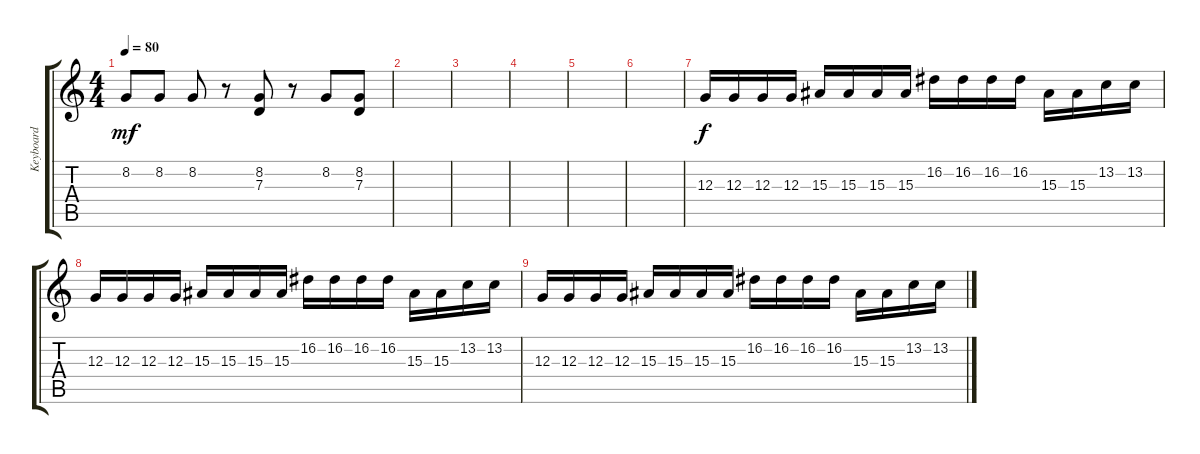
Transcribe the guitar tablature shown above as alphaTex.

\track ("Keyboard" "Keyboard") {instrument lead2sawtooth}
\staff {score tabs}
\tuning (E4 B3 G3 D3 A2 E2) {hide}
\ts (4 4)
\tempo 80
\clef g2
\ks c
8.2.8{dy mf} 8.2.8 8.2.8 r.8 (8.2 7.3).8 r.8 8.2.8 (8.2 7.3).8 |
|
|
|
|
|
12.3.16{dy f volume 9} 12.3.16 12.3.16 12.3.16 15.3.16 15.3.16 15.3.16 15.3.16 16.2.16 16.2.16 16.2.16 16.2.16 15.3.16 15.3.16 13.2.16 13.2.16 |
12.3.16 12.3.16 12.3.16 12.3.16 15.3.16 15.3.16 15.3.16 15.3.16 16.2.16 16.2.16 16.2.16 16.2.16 15.3.16 15.3.16 13.2.16 13.2.16 |
12.3.16 12.3.16 12.3.16 12.3.16 15.3.16 15.3.16 15.3.16 15.3.16 16.2.16 16.2.16 16.2.16 16.2.16 15.3.16 15.3.16 13.2.16 13.2.16
